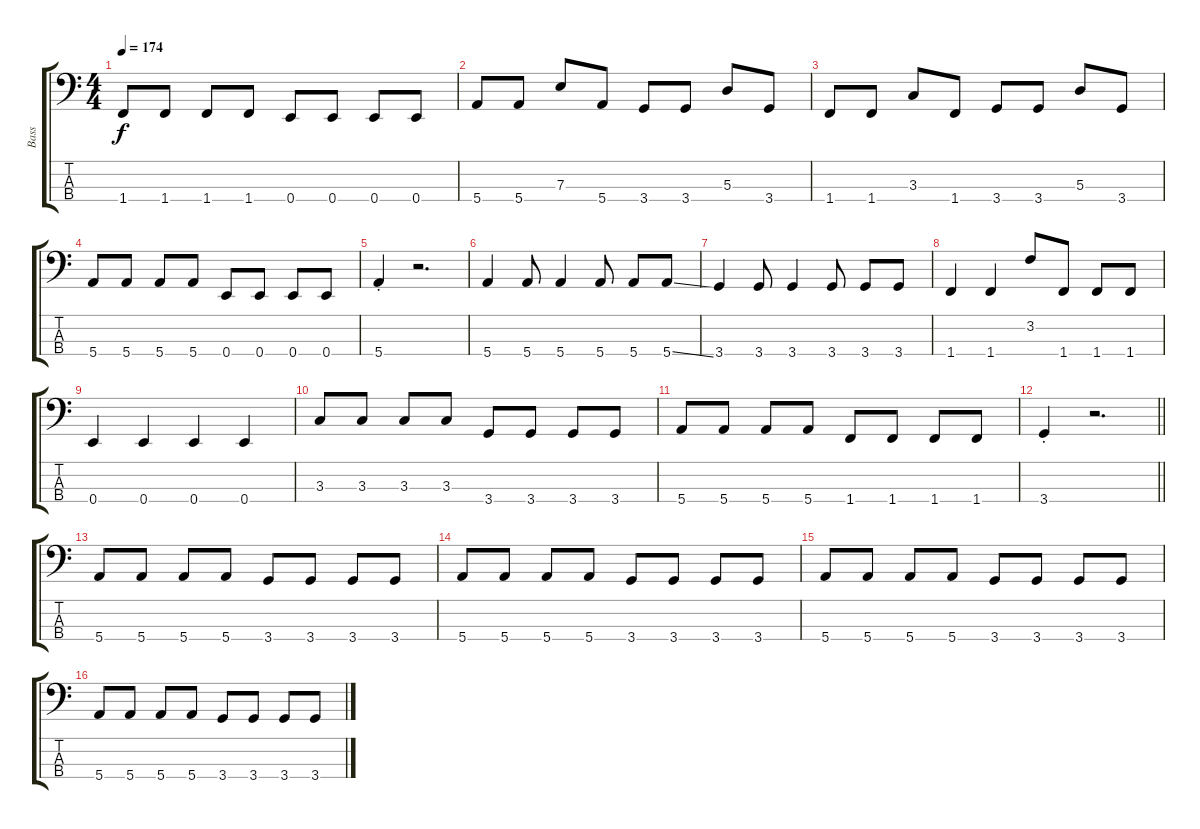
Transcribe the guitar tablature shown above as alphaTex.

\track ("Bass" "Bass") {instrument electricbasspick}
\staff {score tabs}
\tuning (G2 D2 A1 E1) {hide}
\ts (4 4)
\tempo 174
\clef f4
\ks c
1.4.8{dy f} 1.4.8 1.4.8 1.4.8 0.4.8 0.4.8 0.4.8 0.4.8 |
5.4.8 5.4.8 7.3.8 5.4.8 3.4.8 3.4.8 5.3.8 3.4.8 |
1.4.8 1.4.8 3.3.8 1.4.8 3.4.8 3.4.8 5.3.8 3.4.8 |
5.4.8 5.4.8 5.4.8 5.4.8 0.4.8 0.4.8 0.4.8 0.4.8 |
5.4{st}.4 r.2{d} |
5.4.4 5.4.8 5.4.4 5.4.8 5.4.8 5.4{ss}.8 |
3.4.4 3.4.8 3.4.4 3.4.8 3.4.8 3.4.8 |
1.4.4 1.4.4 3.2.8 1.4.8 1.4.8 1.4.8 |
0.4.4 0.4.4 0.4.4 0.4.4 |
3.3.8 3.3.8 3.3.8 3.3.8 3.4.8 3.4.8 3.4.8 3.4.8 |
5.4.8 5.4.8 5.4.8 5.4.8 1.4.8 1.4.8 1.4.8 1.4.8 |
\barLineRight lightlight
3.4{st}.4 r.2{d} |
5.4.8 5.4.8 5.4.8 5.4.8 3.4.8 3.4.8 3.4.8 3.4.8 |
5.4.8 5.4.8 5.4.8 5.4.8 3.4.8 3.4.8 3.4.8 3.4.8 |
5.4.8 5.4.8 5.4.8 5.4.8 3.4.8 3.4.8 3.4.8 3.4.8 |
5.4.8 5.4.8 5.4.8 5.4.8 3.4.8 3.4.8 3.4.8 3.4.8
